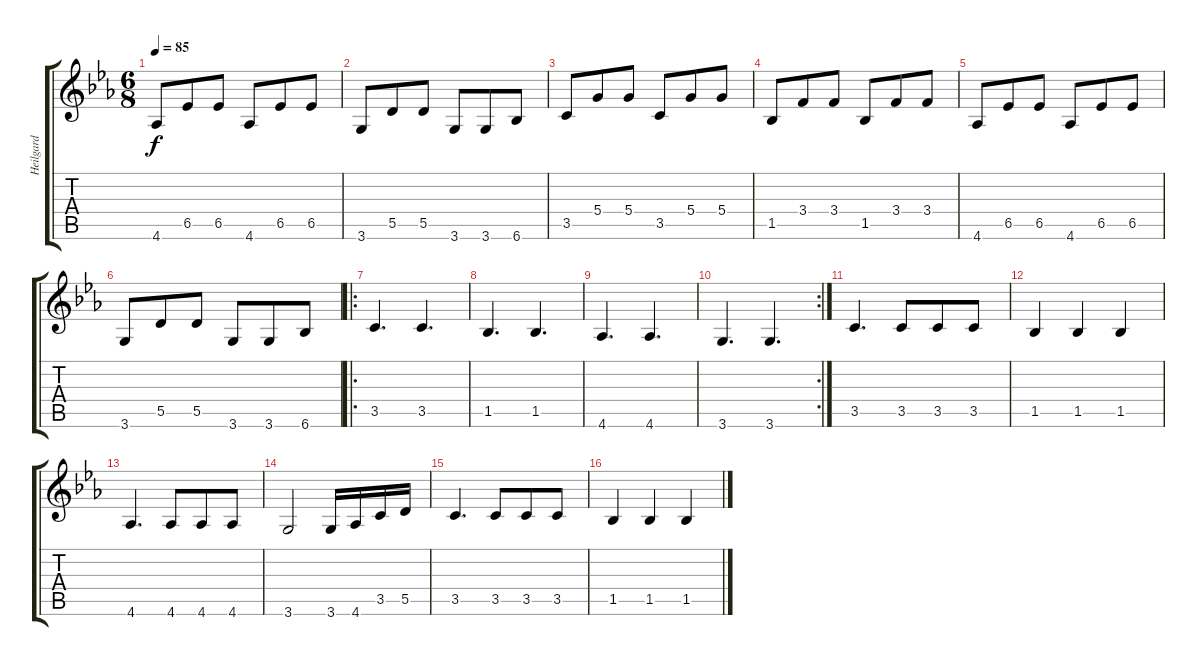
\track ("Heilgard" "Heilgard") {instrument electricbassfinger}
\staff {score tabs}
\tuning (E4 B3 G3 D3 A2 E2) {hide}
\ts (6 8)
\tempo 85
\clef g2
\ks cminor
4.6.8{dy f} 6.5.8 6.5.8 4.6.8 6.5.8 6.5.8 |
3.6.8 5.5.8 5.5.8 3.6.8 3.6.8 6.6.8 |
3.5.8 5.4.8 5.4.8 3.5.8 5.4.8 5.4.8 |
1.5.8 3.4.8 3.4.8 1.5.8 3.4.8 3.4.8 |
4.6.8 6.5.8 6.5.8 4.6.8 6.5.8 6.5.8 |
3.6.8 5.5.8 5.5.8 3.6.8 3.6.8 6.6.8 |
\ro
3.5.4{d} 3.5.4{d} |
1.5.4{d} 1.5.4{d} |
4.6.4{d} 4.6.4{d} |
\rc 2
3.6.4{d} 3.6.4{d} |
3.5.4{d} 3.5.8 3.5.8 3.5.8 |
1.5.4 1.5.4 1.5.4 |
4.6.4{d} 4.6.8 4.6.8 4.6.8 |
3.6.2 3.6.16 4.6.16 3.5.16 5.5.16 |
3.5.4{d} 3.5.8 3.5.8 3.5.8 |
1.5.4 1.5.4 1.5.4
